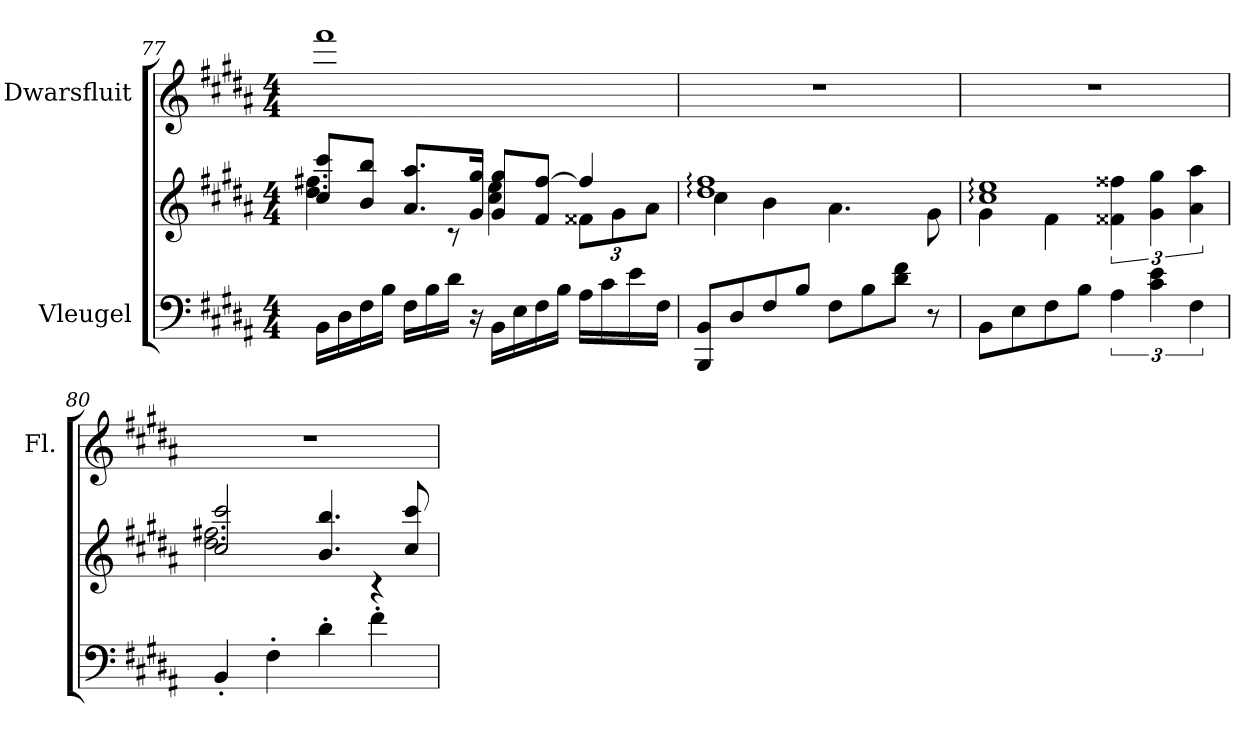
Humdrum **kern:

**kern	**kern	**kern
*part2	*part2	*part1
*staff3	*staff2	*staff1
*I"Vleugel	*	*I"Dwarsfluit
*	*	*I'Fl.
!!LO:LB:g=z
*clefF4	*clefG2	*clefG2
*k[f#c#g#d#a#]	*k[f#c#g#d#a#]	*k[f#c#g#d#a#]
*M4/4	*M4/4	*M4/4
=77	=77	=77
*	*^	*
16BB\LL	8cc#/ 8ccc#/L	4.dd#\ 4.ff#X\	1fff#
16D#\	.	.	.
16F#\	8b/ 8bb/J	.	.
16B\JJ	.	.	.
16F#\LL	8.a#/ 8.aa#/L	.	.
16B\	.	.	.
16d#\JJ	.	8r	.
16r	16g#/ 16gg#/Jk	.	.
16BB\LL	8g#/ 8gg#/L	4cc#\ 4ee\	.
16E\	.	.	.
16F#\	8f#/ [8ff#/J	.	.
16B\JJ	.	.	.
*	*	*Xbrackettup	*
16A#\LL	4ff#/]	12f##X\L	.
16c#\	.	.	.
.	.	12g#\	.
16e\	.	.	.
.	.	12a#\J	.
16F#\JJ	.	.	.
=78	=78	=78	=78
8BBB/ 8BB/L	1dd#: 1ff#:	4cc#\	1r
8D#/	.	.	.
8F#/	.	4b\	.
8B/J	.	.	.
8F#\L	.	4.a#\	.
8B\	.	.	.
8d#\ 8f#\J	.	.	.
8r	.	8g#\	.
!!LO:PB:g=z
=79	=79	=79	=79
8BB\L	1cc#: 1ee:	4g#\	1r
8E\	.	.	.
8F#\	.	4f#\	.
8B\J	.	.	.
*	*	*brackettup	*
6A#\	.	6f##X\ 6ff##X\	.
6c#\ 6e\	.	6g#\ 6gg#\	.
6F#\	.	6a#\ 6aa#\	.
=80	=80	=80	=80
4BB'/	2cc#/ 2ccc#/	2.dd#\ 2.ff#X\	1r
4F#'\	.	.	.
4d#'\	4.b/ 4.bb/	.	.
4f#'\	.	4r	.
.	8cc#/ 8ccc#/	.	.
*	*v	*v	*
=	=	=
*-	*-	*-
